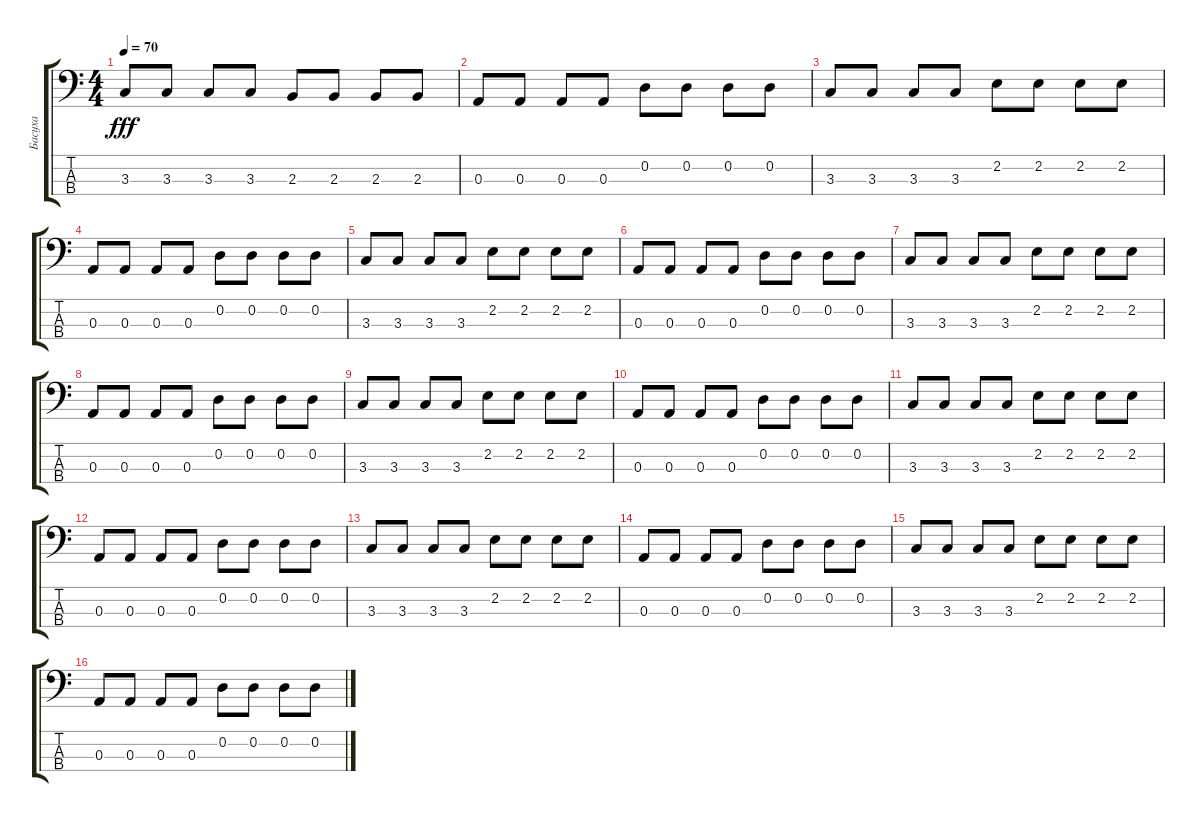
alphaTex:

\track ("Басуха" "Басуха") {instrument electricbassfinger}
\staff {score tabs}
\tuning (G2 D2 A1 E1) {hide}
\ts (4 4)
\tempo 70
\clef f4
\ks c
3.3.8{dy fff} 3.3.8 3.3.8 3.3.8 2.3.8 2.3.8 2.3.8 2.3.8 |
0.3.8 0.3.8 0.3.8 0.3.8 0.2.8 0.2.8 0.2.8 0.2.8 |
3.3.8 3.3.8 3.3.8 3.3.8 2.2.8 2.2.8 2.2.8 2.2.8 |
0.3.8 0.3.8 0.3.8 0.3.8 0.2.8 0.2.8 0.2.8 0.2.8 |
3.3.8 3.3.8 3.3.8 3.3.8 2.2.8 2.2.8 2.2.8 2.2.8 |
0.3.8 0.3.8 0.3.8 0.3.8 0.2.8 0.2.8 0.2.8 0.2.8 |
3.3.8 3.3.8 3.3.8 3.3.8 2.2.8 2.2.8 2.2.8 2.2.8 |
0.3.8 0.3.8 0.3.8 0.3.8 0.2.8 0.2.8 0.2.8 0.2.8 |
3.3.8 3.3.8 3.3.8 3.3.8 2.2.8 2.2.8 2.2.8 2.2.8 |
0.3.8 0.3.8 0.3.8 0.3.8 0.2.8 0.2.8 0.2.8 0.2.8 |
3.3.8 3.3.8 3.3.8 3.3.8 2.2.8 2.2.8 2.2.8 2.2.8 |
0.3.8 0.3.8 0.3.8 0.3.8 0.2.8 0.2.8 0.2.8 0.2.8 |
3.3.8 3.3.8 3.3.8 3.3.8 2.2.8 2.2.8 2.2.8 2.2.8 |
0.3.8 0.3.8 0.3.8 0.3.8 0.2.8 0.2.8 0.2.8 0.2.8 |
3.3.8 3.3.8 3.3.8 3.3.8 2.2.8 2.2.8 2.2.8 2.2.8 |
0.3.8 0.3.8 0.3.8 0.3.8 0.2.8 0.2.8 0.2.8 0.2.8
